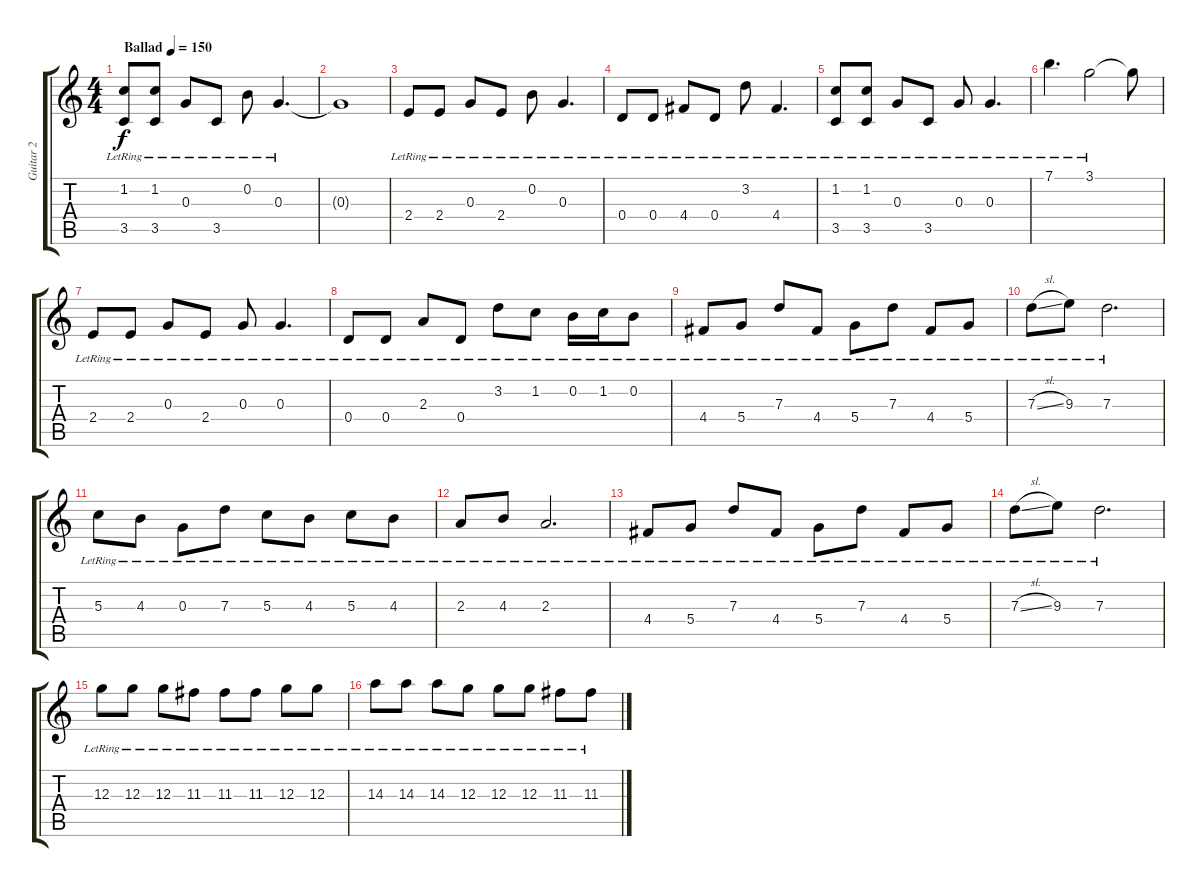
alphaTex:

\track ("Guitar 2" "Guitar 2") {instrument acousticguitarnylon}
\staff {score tabs}
\tuning (E4 B3 G3 D3 A2 E2) {hide}
\ts (4 4)
\tempo (150 "Ballad")
\clef g2
\ks c
(1.2 3.5{lr}).8{dy f instrument acousticguitarnylon} (1.2 3.5{lr}).8 0.3{lr}.8 3.5{lr}.8 0.2{lr}.8 0.3{lr}.4{d} |
0.3{t}.1 |
2.4{lr}.8 2.4{lr}.8 0.3{lr}.8 2.4{lr}.8 0.2{lr}.8 0.3{lr}.4{d} |
0.4{lr}.8 0.4{lr}.8 4.4{lr}.8 0.4{lr}.8 3.2{lr}.8 4.4{lr}.4{d} |
(1.2 3.5{lr}).8 (1.2 3.5{lr}).8 0.3{lr}.8 3.5{lr}.8 0.3{lr}.8 0.3{lr}.4{d} |
7.1{lr}.4{d} 3.1{lr}.2 3.1{t}.8 |
2.4{lr}.8 2.4{lr}.8 0.3{lr}.8 2.4{lr}.8 0.3{lr}.8 0.3{lr}.4{d} |
0.4{lr}.8 0.4{lr}.8 2.3{lr}.8 0.4{lr}.8 3.2{lr}.8 1.2{lr}.8 0.2{lr}.16 1.2{lr}.16 0.2{lr}.8 |
4.4{lr}.8 5.4{lr}.8 7.3{lr}.8 4.4{lr}.8 5.4{lr}.8 7.3{lr}.8 4.4{lr}.8 5.4{lr}.8 |
7.3{sl lr}.8 9.3{lr}.8 7.3{lr}.2{d} |
5.3{lr}.8 4.3{lr}.8 0.3{lr}.8 7.3{lr}.8 5.3{lr}.8 4.3{lr}.8 5.3{lr}.8 4.3{lr}.8 |
2.3{lr}.8 4.3{lr}.8 2.3{lr}.2{d} |
4.4{lr}.8 5.4{lr}.8 7.3{lr}.8 4.4{lr}.8 5.4{lr}.8 7.3{lr}.8 4.4{lr}.8 5.4{lr}.8 |
7.3{sl lr}.8 9.3{lr}.8 7.3{lr}.2{d} |
12.3{lr}.8 12.3{lr}.8 12.3{lr}.8 11.3{lr}.8 11.3{lr}.8 11.3{lr}.8 12.3{lr}.8 12.3{lr}.8 |
14.3{lr}.8 14.3{lr}.8 14.3{lr}.8 12.3{lr}.8 12.3{lr}.8 12.3{lr}.8 11.3{lr}.8 11.3{lr}.8
